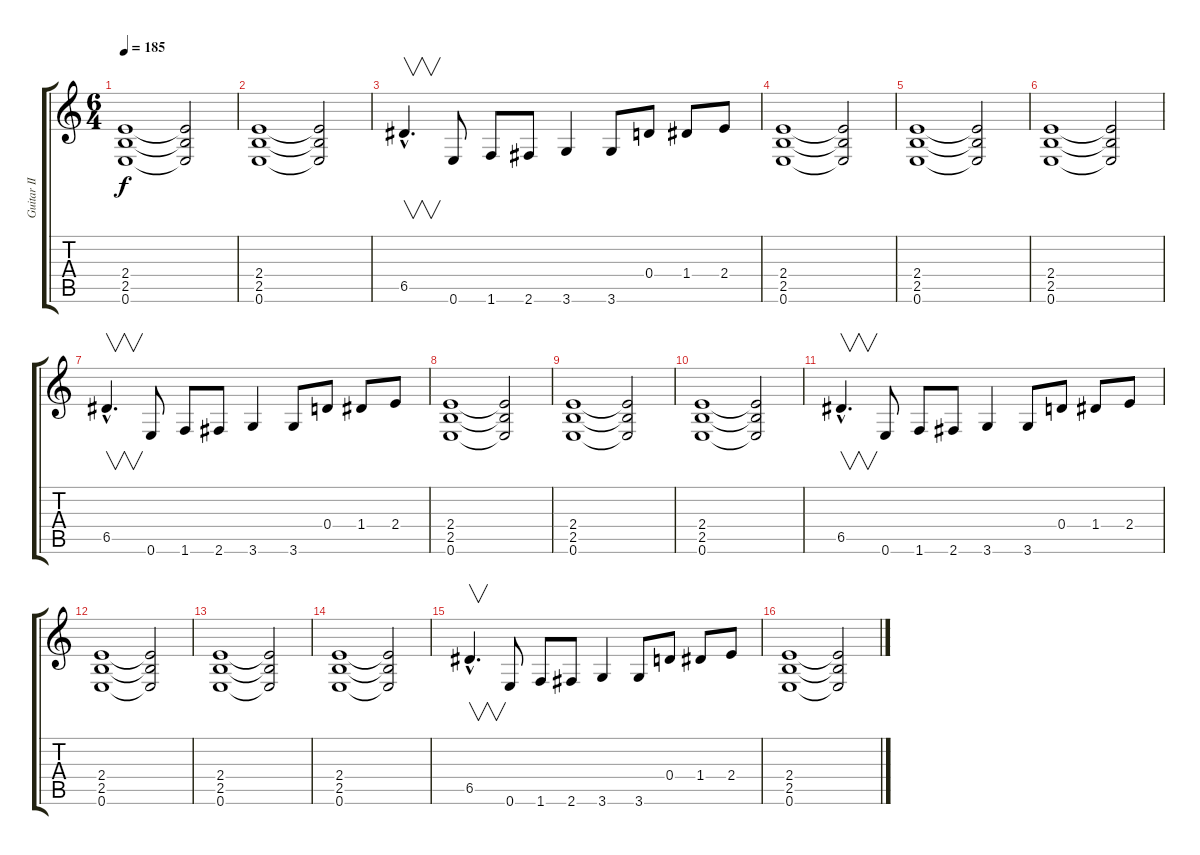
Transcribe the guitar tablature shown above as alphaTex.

\track ("Guitar II" "Guitar II") {instrument distortionguitar}
\staff {score tabs}
\tuning (E4 B3 G3 D3 A2 E2) {hide}
\ts (6 4)
\tempo 185
\clef g2
\ks c
(2.4 2.5 0.6).1{dy f} (2.4{t} 2.5{t} 0.6{t}).2 |
(2.4 2.5 0.6).1 (2.4{t} 2.5{t} 0.6{t}).2 |
6.5{hac}.4{v d} 0.6.8 1.6.8 2.6.8 3.6.4 3.6.8 0.4.8 1.4.8 2.4.8 |
(2.4 2.5 0.6).1 (2.4{t} 2.5{t} 0.6{t}).2 |
(2.4 2.5 0.6).1 (2.4{t} 2.5{t} 0.6{t}).2 |
(2.4 2.5 0.6).1 (2.4{t} 2.5{t} 0.6{t}).2 |
6.5{hac}.4{v d} 0.6.8 1.6.8 2.6.8 3.6.4 3.6.8 0.4.8 1.4.8 2.4.8 |
(2.4 2.5 0.6).1 (2.4{t} 2.5{t} 0.6{t}).2 |
(2.4 2.5 0.6).1 (2.4{t} 2.5{t} 0.6{t}).2 |
(2.4 2.5 0.6).1 (2.4{t} 2.5{t} 0.6{t}).2 |
6.5{hac}.4{v d} 0.6.8 1.6.8 2.6.8 3.6.4 3.6.8 0.4.8 1.4.8 2.4.8 |
(2.4 2.5 0.6).1 (2.4{t} 2.5{t} 0.6{t}).2 |
(2.4 2.5 0.6).1 (2.4{t} 2.5{t} 0.6{t}).2 |
(2.4 2.5 0.6).1 (2.4{t} 2.5{t} 0.6{t}).2 |
6.5{hac}.4{v d} 0.6.8 1.6.8 2.6.8 3.6.4 3.6.8 0.4.8 1.4.8 2.4.8 |
(2.4 2.5 0.6).1 (2.4{t} 2.5{t} 0.6{t}).2
